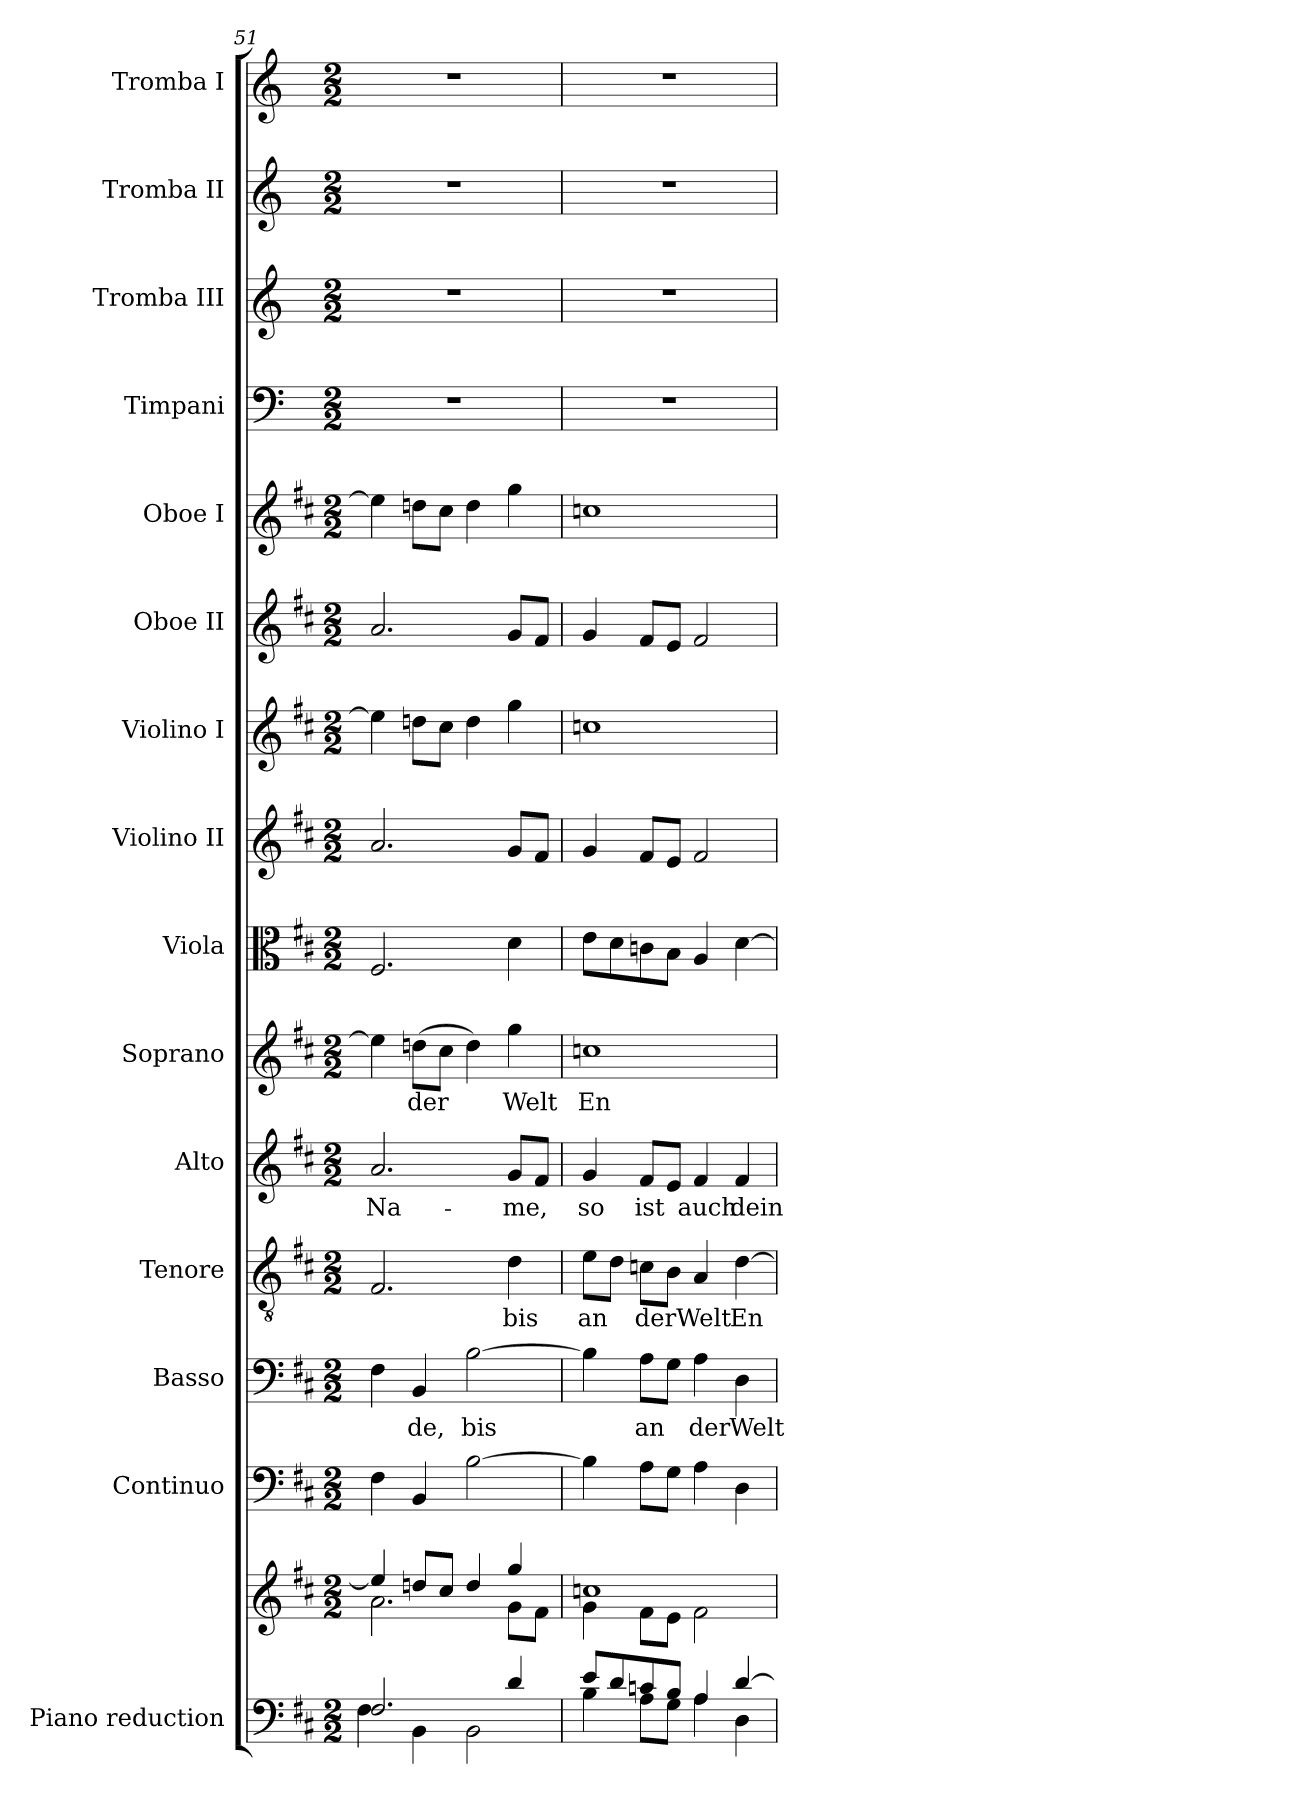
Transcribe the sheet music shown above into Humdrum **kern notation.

**kern	**kern	**kern	**kern	**text	**kern	**text	**kern	**text	**kern	**text	**kern	**kern	**kern	**kern	**kern	**kern	**kern	**kern	**kern
*part15	*part15	*part14	*part13	*part13	*part12	*part12	*part11	*part11	*part10	*part10	*part9	*part8	*part7	*part6	*part5	*part4	*part3	*part2	*part1
*staff16	*staff15	*staff14	*staff13	*staff13	*staff12	*staff12	*staff11	*staff11	*staff10	*staff10	*staff9	*staff8	*staff7	*staff6	*staff5	*staff4	*staff3	*staff2	*staff1
*I"Piano reduction	*	*I"Continuo	*I"Basso	*	*I"Tenore	*	*I"Alto	*	*I"Soprano	*	*I"Viola	*I"Violino II	*I"Violino I	*I"Oboe II	*I"Oboe I	*I"Timpani	*I"Tromba III	*I"Tromba II	*I"Tromba I
*I'Pno	*	*	*	*	*	*	*	*	*	*	*I'Vla	*I'Vln	*I'Vln	*I'Ob	*I'Ob	*I'Timp	*	*	*
*clefF4	*clefG2	*clefF4	*clefF4	*	*clefGv2	*	*clefG2	*	*clefG2	*	*clefC3	*clefG2	*clefG2	*clefG2	*clefG2	*clefF4	*clefG2	*clefG2	*clefG2
*	*	*	*	*	*	*	*	*	*	*	*	*	*	*	*	*	*ITrd-1c-2	*ITrd-1c-2	*ITrd-1c-2
*k[f#c#]	*k[f#c#]	*k[f#c#]	*k[f#c#]	*	*k[f#c#]	*	*k[f#c#]	*	*k[f#c#]	*	*k[f#c#]	*k[f#c#]	*k[f#c#]	*k[f#c#]	*k[f#c#]	*k[]	*k[f#c#]	*k[f#c#]	*k[f#c#]
*M2/2	*M2/2	*M2/2	*M2/2	*	*M2/2	*	*M2/2	*	*M2/2	*	*M2/2	*M2/2	*M2/2	*M2/2	*M2/2	*M2/2	*M2/2	*M2/2	*M2/2
=51	=51	=51	=51	=51	=51	=51	=51	=51	=51	=51	=51	=51	=51	=51	=51	=51	=51	=51	=51
*^	*^	*	*	*	*	*	*	*	*	*	*	*	*	*	*	*	*	*	*
!	!	!	!	!	!	!	!	!	!	!LO:LY:b	!	!	!	!	!	!	!	!	!	!	!
2.F#/	4F#\	4ee/]	2.a\	4F#\	4F#\	.	2.F#/	.	2.a/	Na-	4ee\]	.	2.F#/	2.a/	4ee\]	2.a/	4ee\]	1r	1r	1r	1r
!	!	!	!	!	!	!LO:LY:b	!	!	!	!	!	!LO:LY:b	!	!	!	!	!	!	!	!	!
.	4BB\	8ddn/L	.	4BB/	4BB/	-de,	.	.	.	.	(8ddn\L	der	.	.	8ddn\L	.	8ddn\L	.	.	.	.
.	.	8cc#/J	.	.	.	.	.	.	.	.	8cc#\J	.	.	.	8cc#\J	.	8cc#\J	.	.	.	.
!	!	!	!	!	!	!LO:LY:b	!	!	!	!	!	!	!	!	!	!	!	!	!	!	!
.	2BB\	4dd/	.	[2B\	[2B\	bis	.	.	.	.	4dd\)	.	.	.	4dd\	.	4dd\	.	.	.	.
!	!	!	!	!	!	!	!	!LO:LY:b	!	!LO:LY:b	!	!LO:LY:b	!	!	!	!	!	!	!	!	!
4d/	.	4gg/	8g\L	.	.	.	4d\	bis	8g/L	-me,	4gg\	Welt	4d\	8g/L	4gg\	8g/L	4gg\	.	.	.	.
.	.	.	8f#\J	.	.	.	.	.	8f#/J	.	.	.	.	8f#/J	.	8f#/J	.	.	.	.	.
=52	=52	=52	=52	=52	=52	=52	=52	=52	=52	=52	=52	=52	=52	=52	=52	=52	=52	=52	=52	=52	=52
!	!	!	!	!	!	!	!	!LO:LY:b	!	!LO:LY:b	!	!LO:LY:b	!	!	!	!	!	!	!	!	!
8e/L	4B\	1ccn	4g\	4B\]	4B\]	.	8e\L	an	4g/	so	1ccn	En-	8e\L	4g/	1ccn	4g/	1ccn	1r	1r	1r	1r
8d/	.	.	.	.	.	.	8d\J	.	.	.	.	.	8d\	.	.	.	.	.	.	.	.
!	!	!	!	!	!	!LO:LY:b	!	!LO:LY:b	!	!LO:LY:b	!	!	!	!	!	!	!	!	!	!	!
8cn/	8A\L	.	8f#\L	8A\L	8A\L	an	8cn\L	der	8f#/L	ist	.	.	8cn\	8f#/L	.	8f#/L	.	.	.	.	.
8B/J	8G\J	.	8e\J	8G\J	8G\J	.	8B\J	.	8e/J	.	.	.	8B\J	8e/J	.	8e/J	.	.	.	.	.
!	!	!	!	!	!	!LO:LY:b	!	!LO:LY:b	!	!LO:LY:b	!	!	!	!	!	!	!	!	!	!	!
4A/	4A\	.	2f#\	4A\	4A\	der	4A/	Welt	4f#/	auch	.	.	4A/	2f#/	.	2f#/	.	.	.	.	.
!	!	!	!	!	!	!LO:LY:b	!	!LO:LY:b	!	!LO:LY:b	!	!	!	!	!	!	!	!	!	!	!
[4d/	4D\	.	.	4D\	4D\	Welt	[4d\	En-	4f#/	dein	.	.	[4d\	.	.	.	.	.	.	.	.
*v	*v	*	*	*	*	*	*	*	*	*	*	*	*	*	*	*	*	*	*	*	*
*	*v	*v	*	*	*	*	*	*	*	*	*	*	*	*	*	*	*	*	*	*
=	=	=	=	=	=	=	=	=	=	=	=	=	=	=	=	=	=	=	=
*-	*-	*-	*-	*-	*-	*-	*-	*-	*-	*-	*-	*-	*-	*-	*-	*-	*-	*-	*-
